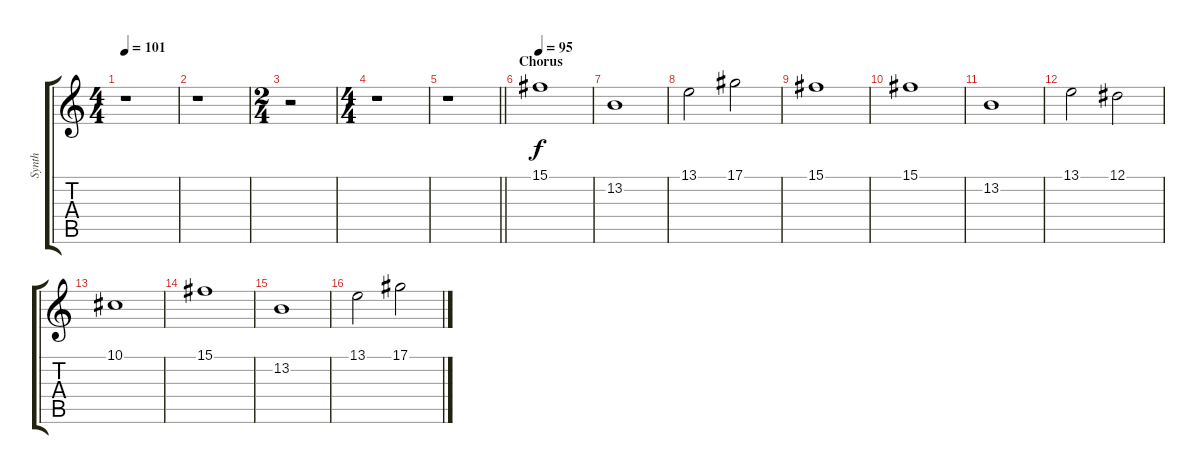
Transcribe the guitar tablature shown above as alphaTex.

\track ("Synth" "Synth") {instrument lead1square}
\staff {score tabs}
\tuning (Eb4 Bb3 Gb3 Db3 Ab2 Eb2) {hide}
\ts (4 4)
\tempo 101
\clef g2
\ks c
r.1{dy f} |
r.1 |
\ts (2 4)
r.2 |
\ts (4 4)
r.1 |
\barLineRight lightlight
r.1 |
\section ("" "Chorus")
\tempo 95
15.1.1 |
13.2.1 |
13.1.2 17.1.2 |
15.1.1 |
15.1.1 |
13.2.1 |
13.1.2 12.1.2 |
10.1.1 |
15.1.1 |
13.2.1 |
13.1.2 17.1.2
